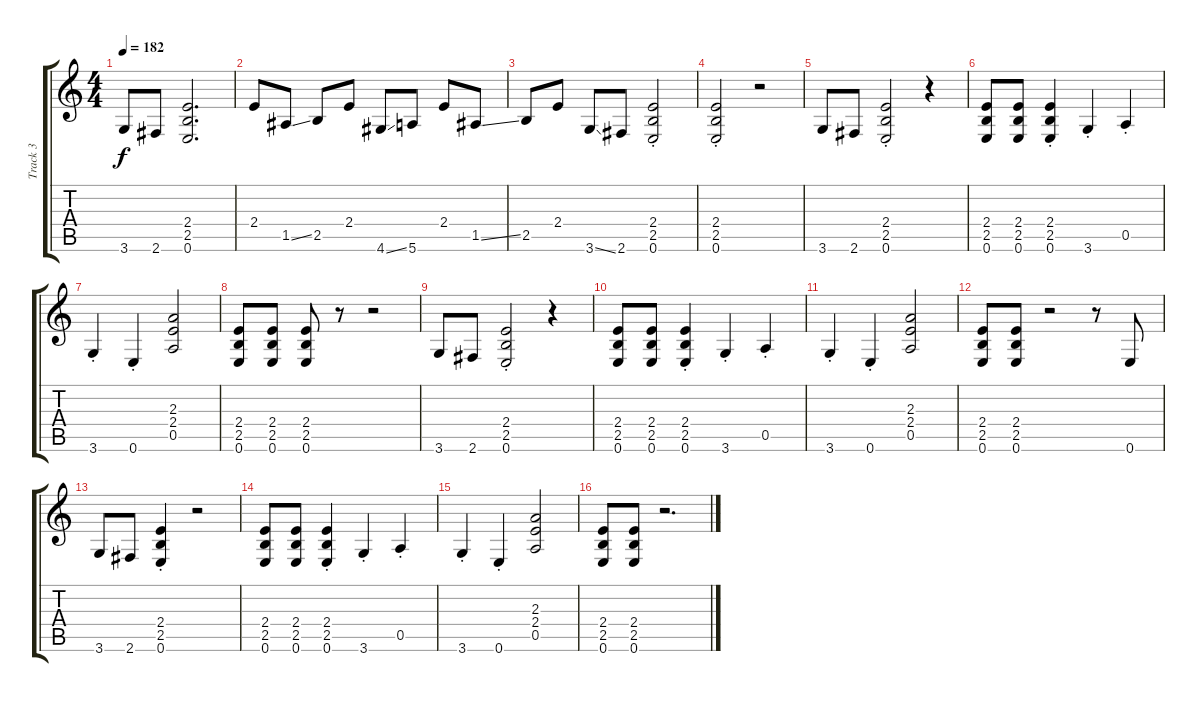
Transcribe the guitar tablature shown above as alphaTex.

\track ("Track 3" "Track 3") {instrument overdrivenguitar}
\staff {score tabs}
\tuning (E4 B3 G3 D3 A2 E2) {hide}
\ts (4 4)
\tempo 182
\clef g2
\ks c
3.6.8{dy f} 2.6.8 (2.4 2.5 0.6).2{d} |
2.4.8 1.5{ss}.8 2.5.8 2.4.8 4.6{ss}.8 5.6.8 2.4.8 1.5{ss}.8 |
2.5.8 2.4.8 3.6{ss}.8 2.6.8 (2.4{st} 2.5{st} 0.6).2 |
(2.4{st} 2.5{st} 0.6{st}).2 r.2 |
3.6.8 2.6.8 (2.4{st} 2.5{st} 0.6{st}).2 r.4 |
(2.4 2.5 0.6).8 (2.4 2.5 0.6).8 (2.4{st} 2.5{st} 0.6{st}).4 3.6{st}.4 0.5{st}.4 |
3.6{st}.4 0.6{st}.4 (2.3 2.4 0.5).2 |
(2.4 2.5 0.6).8 (2.4 2.5 0.6).8 (2.4 2.5 0.6).8 r.8 r.2 |
3.6.8 2.6.8 (2.4{st} 2.5{st} 0.6{st}).2 r.4 |
(2.4 2.5 0.6).8 (2.4 2.5 0.6).8 (2.4{st} 2.5{st} 0.6{st}).4 3.6{st}.4 0.5{st}.4 |
3.6{st}.4 0.6{st}.4 (2.3 2.4 0.5).2 |
(2.4 2.5 0.6).8 (2.4 2.5 0.6).8 r.2 r.8 0.6.8 |
3.6.8 2.6.8 (2.4{st} 2.5{st} 0.6{st}).4 r.2 |
(2.4 2.5 0.6).8 (2.4 2.5 0.6).8 (2.4{st} 2.5{st} 0.6{st}).4 3.6{st}.4 0.5{st}.4 |
3.6{st}.4 0.6{st}.4 (2.3 2.4 0.5).2 |
(2.4 2.5 0.6).8 (2.4 2.5 0.6).8 r.2{d}
